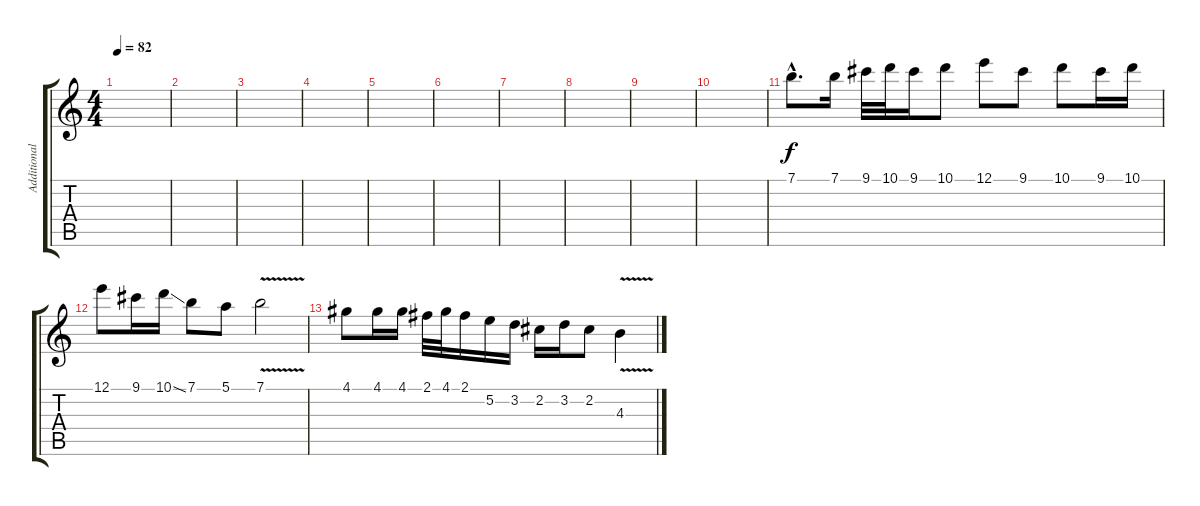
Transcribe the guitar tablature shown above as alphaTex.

\track ("Additional Acoustic lead" "Additional") {instrument acousticguitarsteel}
\staff {score tabs}
\tuning (E4 B3 G3 D3 A2 E2) {hide}
\ts (4 4)
\tempo 82
\clef g2
\ks c
|
|
|
|
|
|
|
|
|
|
7.1{hac}.8{d} 7.1.16 9.1.32 10.1.32 9.1.16 10.1.8 12.1.8 9.1.8 10.1.8 9.1.16 10.1.16 |
12.1.8 9.1.16 10.1{ss}.16 7.1.8 5.1.8 7.1{v}.2 |
4.1.8 4.1.16 4.1.16 2.1.32 4.1.32 2.1.16 5.2.16 3.2.16 2.2.16 3.2.16 2.2.8 4.3{v}.4
